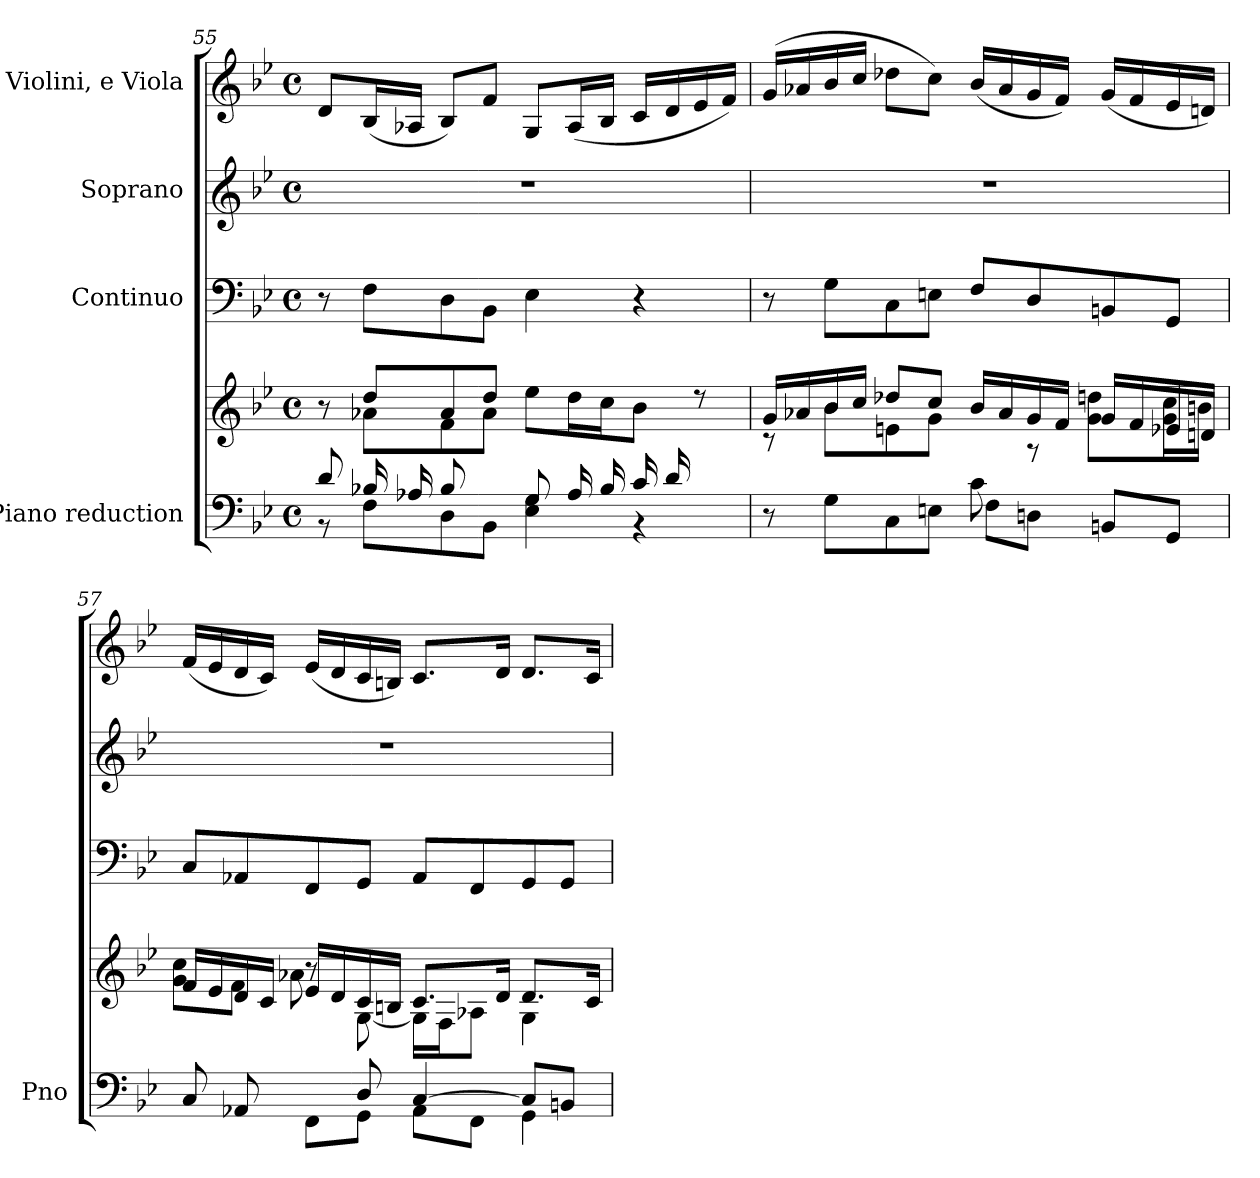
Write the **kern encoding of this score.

**kern	**kern	**kern	**kern	**kern
*part4	*part4	*part3	*part2	*part1
*staff5	*staff4	*staff3	*staff2	*staff1
*I"Piano reduction	*	*I"Continuo	*I"Soprano	*I"Violini, e Viola
*I'Pno	*	*	*	*
*clefF4	*clefG2	*clefF4	*clefG2	*clefG2
*k[b-e-]	*k[b-e-]	*k[b-e-]	*k[b-e-]	*k[b-e-]
*M4/4	*M4/4	*M4/4	*M4/4	*M4/4
*met(c)	*met(c)	*met(c)	*met(c)	*met(c)
=55	=55	=55	=55	=55
*^	*^	*	*	*
*	*	*	*^	*	*	*
8d/L	8r	8r	8ryy	4.ryy	8r	1r	8d/L
16B-X/L	8F\L	8dd/L	8a-X\L	.	8F\L	.	(16B-/L
16A-X/J	.	.	.	.	.	.	16A-X/JJ
8B-/	8D\	8a-/	8f\	.	8D\	.	8B-/L)
8ryy	8BB-\J	8dd/J	8a-\J	8f\J	8BB-\J	.	8f/J
8G/L	4E-\ 4G\	2ryy	8ee-\L	4.ryy	4E-\	.	8G/L
16A-/L	.	.	16dd\L	.	.	.	(16A-/L
16B-/JJ	.	.	16cc\J	.	.	.	16B-/JJ
16c/LL	4r	.	8b-\J	.	4r	.	16c/LL
16d/	.	.	.	.	.	.	16d/
8ryy	.	.	8r	16e-/	.	.	16e-/
.	.	.	.	16f/JJ	.	.	16f/JJ)
*	*	*	*v	*v	*	*	*
=56	=56	=56	=56	=56	=56	=56
2ryy	8r	16g/LL	8r	8r	1r	(16g/LL
.	.	16a-X/	.	.	.	16a-X/
.	8G\L	16b-/	8b-\L	8G\L	.	16b-/
.	.	16cc/JJ	.	.	.	16cc/JJ
.	8C\	8dd-X/L	8en\	8C\	.	8dd-X\L
.	8En\J	8cc/J	8g\J	8En\J	.	8cc\J)
8c\	8F\L	16b-/LL	8ryy	8F/L	.	(16b-/LL
.	.	16a-/	.	.	.	16a-/
4.ryy	8Dn\J	16g/	8r	8D/	.	16g/
.	.	16f/JJ	.	.	.	16f/JJ)
.	8BBn/L	16g/LL	8g\ 8ddn\L	8BBn/	.	(16g/LL
.	.	16f/	.	.	.	16f/
.	8GG/J	16e-X/	16g\ 16cc\L	8GG/J	.	16e-/
.	.	16dn/JJ	16bn\JJ	.	.	16dn/JJ)
=57	=57	=57	=57	=57	=57	=57
*	*	*	*^	*	*	*
8C/L	4ryy	16f/LL	8g\ 8cc\L	4ryy	8C/L	1r	(16f/LL
.	.	16e-/	.	.	.	.	16e-/
8AA-X/J	.	16d/	8f\J	.	8AA-X/	.	16d/
.	.	16c/JJ	.	.	.	.	16c/JJ)
8ryy	8FF\L	16e-/LL	8r	8a-X\L	8FF/	.	(16e-/LL
.	.	16d/	.	.	.	.	16d/
8D/J	8GG\J	16c/	[8G\	2ryy	8GG/J	.	16c/
.	.	16Bn/JJ	.	.	.	.	16Bn/JJ)
[4C/	8AA-\L	8.c/L	16G\LL]	.	8AA-/L	.	8.c/L
.	.	.	16F\J	.	.	.	.
.	8FF\J	.	8A-X\J	.	8FF/	.	.
.	.	16d/Jk	.	.	.	.	16d/Jk
8C/L]	4GG\	8.d/L	4G\	.	8GG/	.	8.d/L
8BBn/J	.	.	.	8ryy	8GG/J	.	.
.	.	16c/Jk	.	.	.	.	16c/Jk
*v	*v	*	*	*	*	*	*
*	*v	*v	*v	*	*	*
=	=	=	=	=
*-	*-	*-	*-	*-
